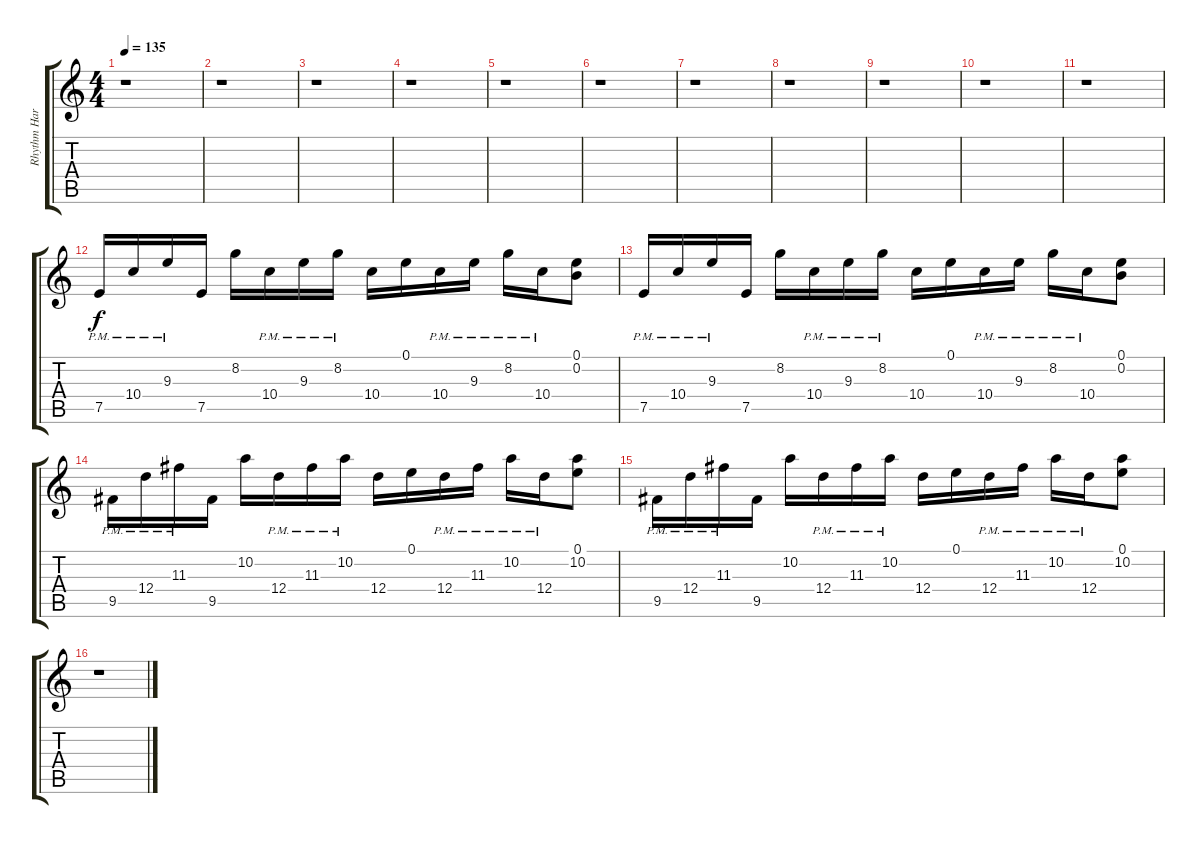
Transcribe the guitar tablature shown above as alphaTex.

\track ("Rhythm Harmony" "Rhythm Har") {instrument distortionguitar}
\staff {score tabs}
\tuning (E4 B3 G3 D3 A2 E2) {hide}
\ts (4 4)
\tempo 135
\clef g2
\ks c
r.1{dy f} |
r.1 |
r.1 |
r.1 |
r.1 |
r.1 |
r.1 |
r.1 |
r.1 |
r.1 |
r.1 |
7.5{pm}.16 10.4{pm}.16 9.3{pm}.16 7.5.16 8.2.16 10.4{pm}.16 9.3{pm}.16 8.2{pm}.16 10.4.16 0.1.16 10.4{pm}.16 9.3{pm}.16 8.2{pm}.16 10.4{pm}.16 (0.1 0.2).8 |
7.5{pm}.16 10.4{pm}.16 9.3{pm}.16 7.5.16 8.2.16 10.4{pm}.16 9.3{pm}.16 8.2{pm}.16 10.4.16 0.1.16 10.4{pm}.16 9.3{pm}.16 8.2{pm}.16 10.4{pm}.16 (0.1 0.2).8 |
9.5{pm}.16 12.4{pm}.16 11.3{pm}.16 9.5.16 10.2.16 12.4{pm}.16 11.3{pm}.16 10.2{pm}.16 12.4.16 0.1.16 12.4{pm}.16 11.3{pm}.16 10.2{pm}.16 12.4{pm}.16 (0.1 10.2).8 |
9.5{pm}.16 12.4{pm}.16 11.3{pm}.16 9.5.16 10.2.16 12.4{pm}.16 11.3{pm}.16 10.2{pm}.16 12.4.16 0.1.16 12.4{pm}.16 11.3{pm}.16 10.2{pm}.16 12.4{pm}.16 (0.1 10.2).8 |
r.1
